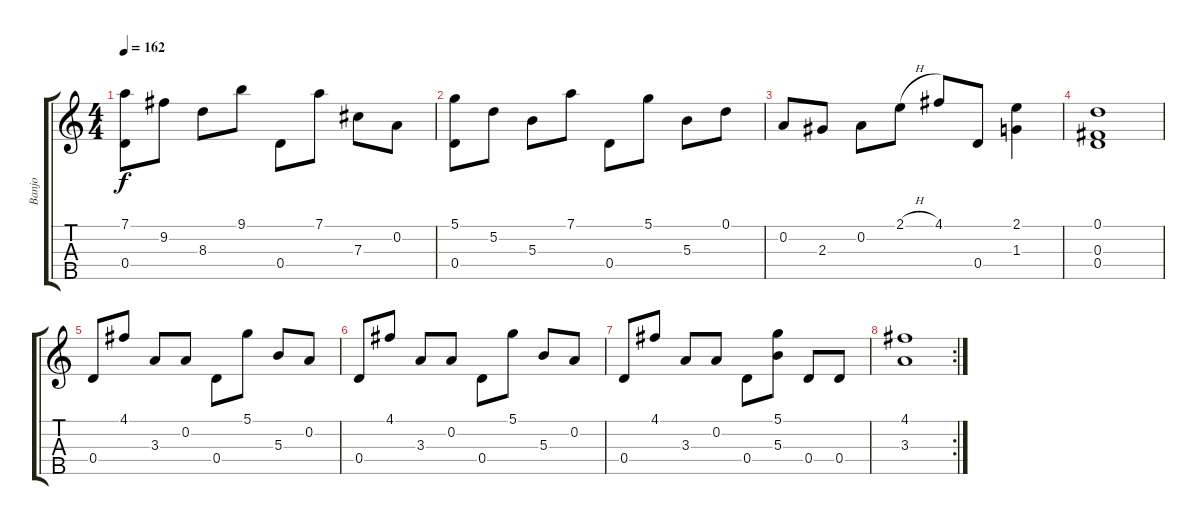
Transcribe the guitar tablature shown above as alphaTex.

\track ("Banjo" "Banjo") {instrument banjo}
\staff {score tabs}
\tuning (D4 A3 Gb3 D3 A4) {hide}
\displaytranspose 12
\ts (4 4)
\tempo 162
\clef g2
\ks c
(7.1 0.4).8{dy f} 9.2.8 8.3.8 9.1.8 0.4.8 7.1.8 7.3.8 0.2.8 |
(5.1 0.4).8 5.2.8 5.3.8 7.1.8 0.4.8 5.1.8 5.3.8 0.1.8 |
0.2.8 2.3.8 0.2.8 2.1{h}.8 4.1.8 0.4.8 (2.1 1.3).4 |
(0.1 0.3 0.4).1 |
0.4.8 4.1.8 3.3.8 0.2.8 0.4.8 5.1.8 5.3.8 0.2.8 |
0.4.8 4.1.8 3.3.8 0.2.8 0.4.8 5.1.8 5.3.8 0.2.8 |
0.4.8 4.1.8 3.3.8 0.2.8 0.4.8 (5.1 5.3).8 0.4.8 0.4.8 |
\rc 2
(4.1 3.3).1
